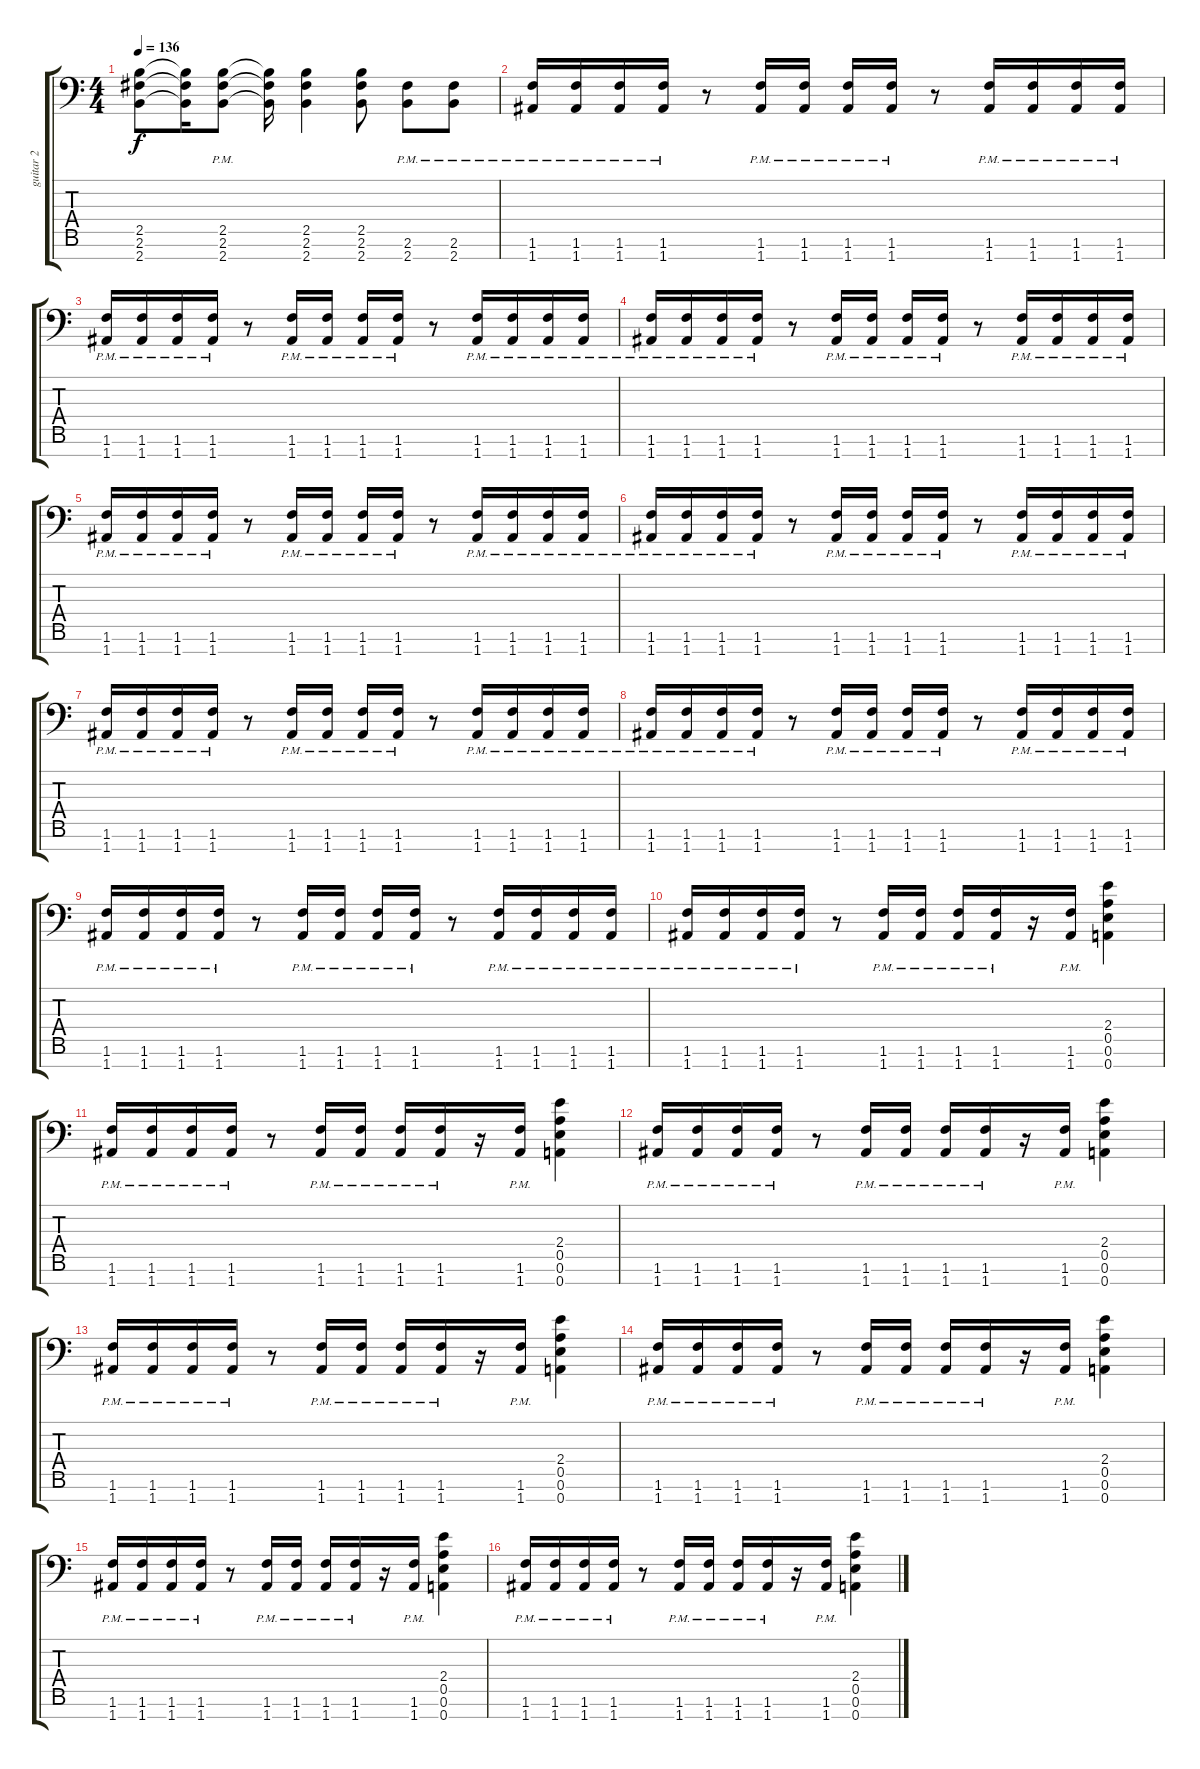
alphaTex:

\track ("guitar 2" "guitar 2") {instrument overdrivenguitar}
\staff {score tabs}
\tuning (E4 B3 G3 D3 A2 E2 A1) {hide}
\ts (4 4)
\tempo 136
\clef f4
\ks c
(2.5 2.6 2.7).8{dy f} (2.5{t} 2.6{t} 2.7{t}).16 (2.5{pm} 2.6{pm} 2.7{pm}).8 (2.5{t} 2.6{t} 2.7{t}).16 (2.5 2.6 2.7).4 (2.5 2.6 2.7).8 (2.6{pm} 2.7{pm}).8 (2.6{pm} 2.7{pm}).8 |
(1.6{pm} 1.7{pm}).16 (1.6{pm} 1.7{pm}).16 (1.6{pm} 1.7{pm}).16 (1.6{pm} 1.7{pm}).16 r.8 (1.6{pm} 1.7{pm}).16 (1.6{pm} 1.7{pm}).16 (1.6{pm} 1.7{pm}).16 (1.6{pm} 1.7{pm}).16 r.8 (1.6{pm} 1.7{pm}).16 (1.6{pm} 1.7{pm}).16 (1.6{pm} 1.7{pm}).16 (1.6{pm} 1.7{pm}).16 |
(1.6{pm} 1.7{pm}).16 (1.6{pm} 1.7{pm}).16 (1.6{pm} 1.7{pm}).16 (1.6{pm} 1.7{pm}).16 r.8 (1.6{pm} 1.7{pm}).16 (1.6{pm} 1.7{pm}).16 (1.6{pm} 1.7{pm}).16 (1.6{pm} 1.7{pm}).16 r.8 (1.6{pm} 1.7{pm}).16 (1.6{pm} 1.7{pm}).16 (1.6{pm} 1.7{pm}).16 (1.6{pm} 1.7{pm}).16 |
(1.6{pm} 1.7{pm}).16 (1.6{pm} 1.7{pm}).16 (1.6{pm} 1.7{pm}).16 (1.6{pm} 1.7{pm}).16 r.8 (1.6{pm} 1.7{pm}).16 (1.6{pm} 1.7{pm}).16 (1.6{pm} 1.7{pm}).16 (1.6{pm} 1.7{pm}).16 r.8 (1.6{pm} 1.7{pm}).16 (1.6{pm} 1.7{pm}).16 (1.6{pm} 1.7{pm}).16 (1.6{pm} 1.7{pm}).16 |
(1.6{pm} 1.7{pm}).16 (1.6{pm} 1.7{pm}).16 (1.6{pm} 1.7{pm}).16 (1.6{pm} 1.7{pm}).16 r.8 (1.6{pm} 1.7{pm}).16 (1.6{pm} 1.7{pm}).16 (1.6{pm} 1.7{pm}).16 (1.6{pm} 1.7{pm}).16 r.8 (1.6{pm} 1.7{pm}).16 (1.6{pm} 1.7{pm}).16 (1.6{pm} 1.7{pm}).16 (1.6{pm} 1.7{pm}).16 |
(1.6{pm} 1.7{pm}).16 (1.6{pm} 1.7{pm}).16 (1.6{pm} 1.7{pm}).16 (1.6{pm} 1.7{pm}).16 r.8 (1.6{pm} 1.7{pm}).16 (1.6{pm} 1.7{pm}).16 (1.6{pm} 1.7{pm}).16 (1.6{pm} 1.7{pm}).16 r.8 (1.6{pm} 1.7{pm}).16 (1.6{pm} 1.7{pm}).16 (1.6{pm} 1.7{pm}).16 (1.6{pm} 1.7{pm}).16 |
(1.6{pm} 1.7{pm}).16 (1.6{pm} 1.7{pm}).16 (1.6{pm} 1.7{pm}).16 (1.6{pm} 1.7{pm}).16 r.8 (1.6{pm} 1.7{pm}).16 (1.6{pm} 1.7{pm}).16 (1.6{pm} 1.7{pm}).16 (1.6{pm} 1.7{pm}).16 r.8 (1.6{pm} 1.7{pm}).16 (1.6{pm} 1.7{pm}).16 (1.6{pm} 1.7{pm}).16 (1.6{pm} 1.7{pm}).16 |
(1.6{pm} 1.7{pm}).16 (1.6{pm} 1.7{pm}).16 (1.6{pm} 1.7{pm}).16 (1.6{pm} 1.7{pm}).16 r.8 (1.6{pm} 1.7{pm}).16 (1.6{pm} 1.7{pm}).16 (1.6{pm} 1.7{pm}).16 (1.6{pm} 1.7{pm}).16 r.8 (1.6{pm} 1.7{pm}).16 (1.6{pm} 1.7{pm}).16 (1.6{pm} 1.7{pm}).16 (1.6{pm} 1.7{pm}).16 |
(1.6{pm} 1.7{pm}).16 (1.6{pm} 1.7{pm}).16 (1.6{pm} 1.7{pm}).16 (1.6{pm} 1.7{pm}).16 r.8 (1.6{pm} 1.7{pm}).16 (1.6{pm} 1.7{pm}).16 (1.6{pm} 1.7{pm}).16 (1.6{pm} 1.7{pm}).16 r.8 (1.6{pm} 1.7{pm}).16 (1.6{pm} 1.7{pm}).16 (1.6{pm} 1.7{pm}).16 (1.6{pm} 1.7{pm}).16 |
(1.6{pm} 1.7{pm}).16 (1.6{pm} 1.7{pm}).16 (1.6{pm} 1.7{pm}).16 (1.6{pm} 1.7{pm}).16 r.8 (1.6{pm} 1.7{pm}).16 (1.6{pm} 1.7{pm}).16 (1.6{pm} 1.7{pm}).16 (1.6{pm} 1.7{pm}).16 r.16 (1.6{pm} 1.7{pm}).16 (2.4 0.5 0.6 0.7).4 |
(1.6{pm} 1.7{pm}).16 (1.6{pm} 1.7{pm}).16 (1.6{pm} 1.7{pm}).16 (1.6{pm} 1.7{pm}).16 r.8 (1.6{pm} 1.7{pm}).16 (1.6{pm} 1.7{pm}).16 (1.6{pm} 1.7{pm}).16 (1.6{pm} 1.7{pm}).16 r.16 (1.6{pm} 1.7{pm}).16 (2.4 0.5 0.6 0.7).4 |
(1.6{pm} 1.7{pm}).16 (1.6{pm} 1.7{pm}).16 (1.6{pm} 1.7{pm}).16 (1.6{pm} 1.7{pm}).16 r.8 (1.6{pm} 1.7{pm}).16 (1.6{pm} 1.7{pm}).16 (1.6{pm} 1.7{pm}).16 (1.6{pm} 1.7{pm}).16 r.16 (1.6{pm} 1.7{pm}).16 (2.4 0.5 0.6 0.7).4 |
(1.6{pm} 1.7{pm}).16 (1.6{pm} 1.7{pm}).16 (1.6{pm} 1.7{pm}).16 (1.6{pm} 1.7{pm}).16 r.8 (1.6{pm} 1.7{pm}).16 (1.6{pm} 1.7{pm}).16 (1.6{pm} 1.7{pm}).16 (1.6{pm} 1.7{pm}).16 r.16 (1.6{pm} 1.7{pm}).16 (2.4 0.5 0.6 0.7).4 |
(1.6{pm} 1.7{pm}).16 (1.6{pm} 1.7{pm}).16 (1.6{pm} 1.7{pm}).16 (1.6{pm} 1.7{pm}).16 r.8 (1.6{pm} 1.7{pm}).16 (1.6{pm} 1.7{pm}).16 (1.6{pm} 1.7{pm}).16 (1.6{pm} 1.7{pm}).16 r.16 (1.6{pm} 1.7{pm}).16 (2.4 0.5 0.6 0.7).4 |
(1.6{pm} 1.7{pm}).16 (1.6{pm} 1.7{pm}).16 (1.6{pm} 1.7{pm}).16 (1.6{pm} 1.7{pm}).16 r.8 (1.6{pm} 1.7{pm}).16 (1.6{pm} 1.7{pm}).16 (1.6{pm} 1.7{pm}).16 (1.6{pm} 1.7{pm}).16 r.16 (1.6{pm} 1.7{pm}).16 (2.4 0.5 0.6 0.7).4 |
(1.6{pm} 1.7{pm}).16 (1.6{pm} 1.7{pm}).16 (1.6{pm} 1.7{pm}).16 (1.6{pm} 1.7{pm}).16 r.8 (1.6{pm} 1.7{pm}).16 (1.6{pm} 1.7{pm}).16 (1.6{pm} 1.7{pm}).16 (1.6{pm} 1.7{pm}).16 r.16 (1.6{pm} 1.7{pm}).16 (2.4 0.5 0.6 0.7).4
